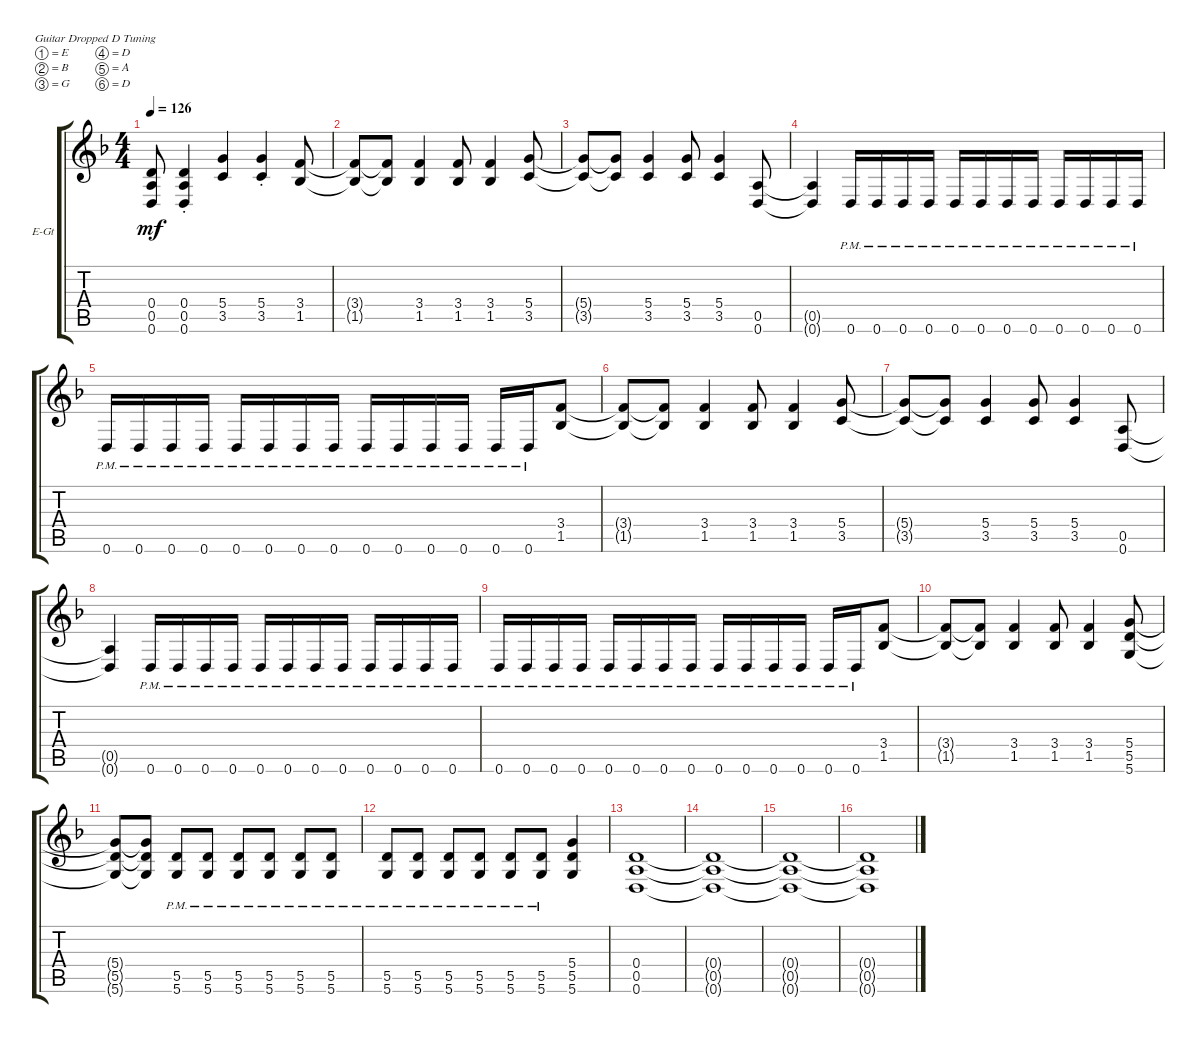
\defaultSystemsLayout 4
\bracketExtendMode groupsimilarinstruments
\firstSystemTrackNameOrientation horizontal
\otherSystemsTrackNameOrientation horizontal
\track ("Rhythm R" "E-Gt") {instrument distortionguitar}
\staff {score tabs}
\tuning (E4 B3 G3 D3 A2 D2)
\ts (4 4)
\tempo 126
\clef g2
\ks f
(0.6{t} 0.5{t} 0.4{t}).8{dy mf} (0.4{st} 0.5{st} 0.6{st}).4 (3.5 5.4).4 (3.5{st} 5.4{st}).4 (3.4 1.5).8 |
(3.4{t} 1.5{t}).8 (1.5{t} 3.4{t}).8 (1.5 3.4).4 (1.5 3.4).8 (1.5 3.4).4 (3.5 5.4).8 |
(5.4{t} 3.5{t}).8 (3.5{t} 5.4{t}).8 (3.5 5.4).4 (3.5 5.4).8 (3.5 5.4).4 (0.6 0.5).8 |
(0.5{t} 0.6{t}).4 0.6{pm}.16 0.6{pm}.16 0.6{pm}.16 0.6{pm}.16 0.6{pm}.16 0.6{pm}.16 0.6{pm}.16 0.6{pm}.16 0.6{pm}.16 0.6{pm}.16 0.6{pm}.16 0.6{pm}.16 |
0.6{pm}.16 0.6{pm}.16 0.6{pm}.16 0.6{pm}.16 0.6{pm}.16 0.6{pm}.16 0.6{pm}.16 0.6{pm}.16 0.6{pm}.16 0.6{pm}.16 0.6{pm}.16 0.6{pm}.16 0.6{pm}.16 0.6{pm}.16 (1.5 3.4).8 |
(3.4{t} 1.5{t}).8 (1.5{t} 3.4{t}).8 (1.5 3.4).4 (1.5 3.4).8 (1.5 3.4).4 (3.5 5.4).8 |
(5.4{t} 3.5{t}).8 (3.5{t} 5.4{t}).8 (3.5 5.4).4 (3.5 5.4).8 (3.5 5.4).4 (0.6 0.5).8 |
(0.5{t} 0.6{t}).4 0.6{pm}.16 0.6{pm}.16 0.6{pm}.16 0.6{pm}.16 0.6{pm}.16 0.6{pm}.16 0.6{pm}.16 0.6{pm}.16 0.6{pm}.16 0.6{pm}.16 0.6{pm}.16 0.6{pm}.16 |
0.6{pm}.16 0.6{pm}.16 0.6{pm}.16 0.6{pm}.16 0.6{pm}.16 0.6{pm}.16 0.6{pm}.16 0.6{pm}.16 0.6{pm}.16 0.6{pm}.16 0.6{pm}.16 0.6{pm}.16 0.6{pm}.16 0.6{pm}.16 (1.5 3.4).8 |
(3.4{t} 1.5{t}).8 (1.5{t} 3.4{t}).8 (1.5 3.4).4 (1.5 3.4).8 (1.5 3.4).4 (5.6 5.5 5.4).8 |
(5.5{t} 5.4{t} 5.6{t}).8 (5.5{t} 5.4{t} 5.6{t}).8 (5.6{pm} 5.5{pm}).8 (5.6{pm} 5.5{pm}).8 (5.6{pm} 5.5{pm}).8 (5.6{pm} 5.5{pm}).8 (5.6{pm} 5.5{pm}).8 (5.6{pm} 5.5{pm}).8 |
(5.6{pm} 5.5{pm}).8 (5.6{pm} 5.5{pm}).8 (5.6{pm} 5.5{pm}).8 (5.6{pm} 5.5{pm}).8 (5.6{pm} 5.5{pm}).8 (5.6{pm} 5.5{pm}).8 (5.6 5.5 5.4).4 |
(0.4 0.5 0.6).1 |
(0.4{t} 0.5{t} 0.6{t}).1 |
(0.4{t} 0.5{t} 0.6{t}).1 |
(0.4{t} 0.5{t} 0.6{t}).1
